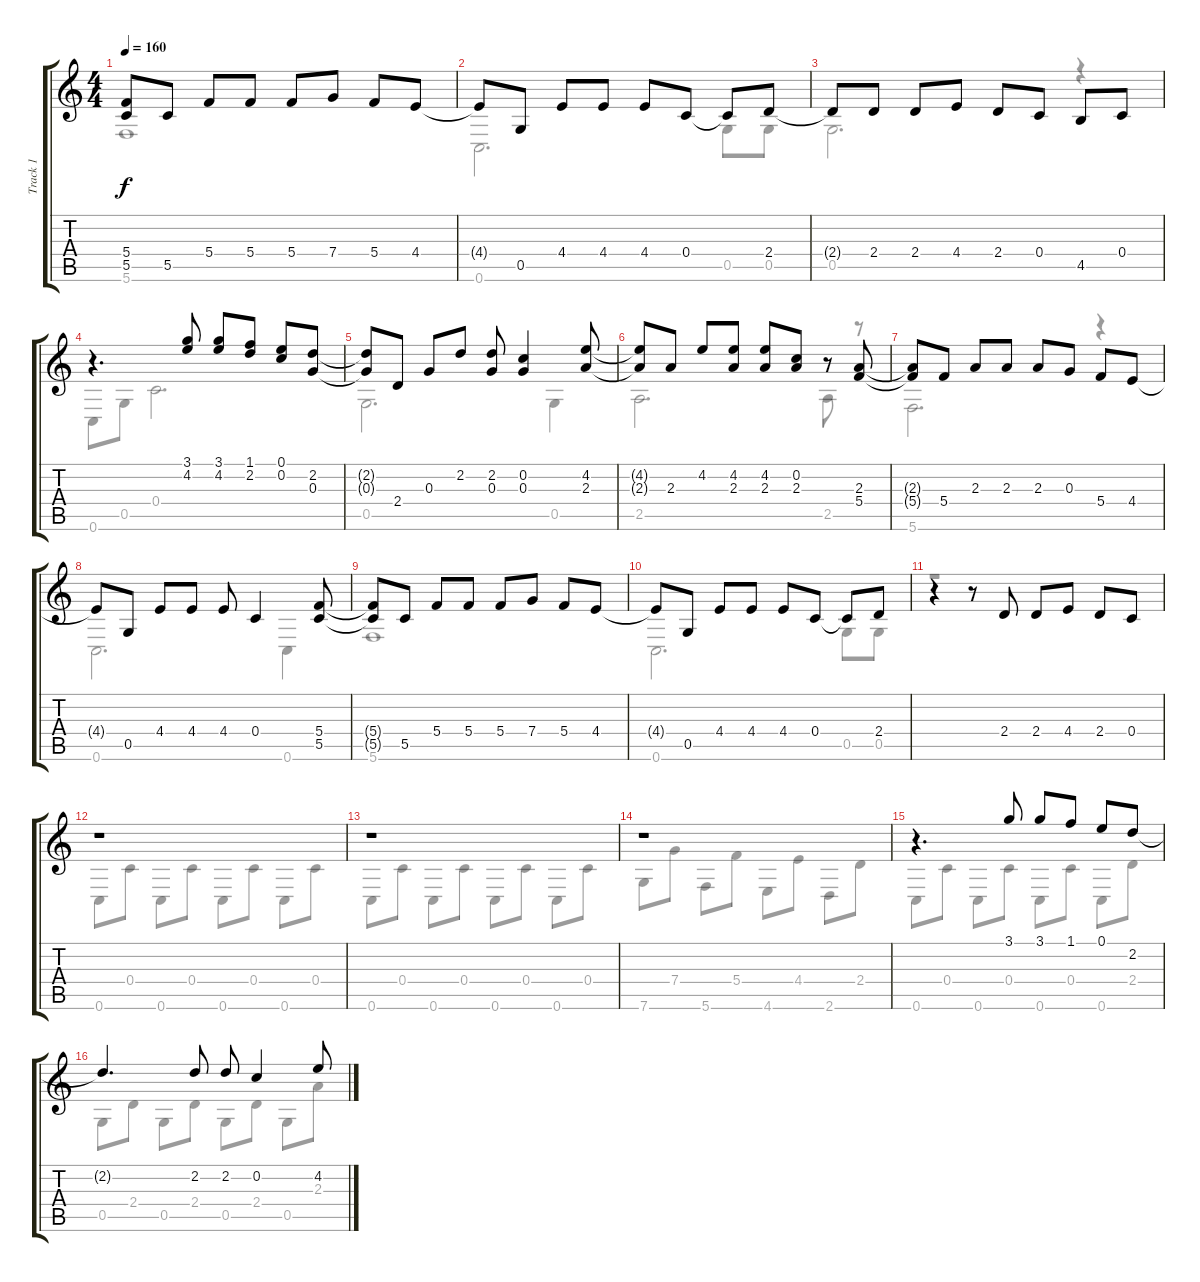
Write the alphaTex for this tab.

\track ("Track 1" "Track 1") {instrument acousticguitarsteel}
\staff {score tabs}
\tuning (E4 C4 G3 C3 G2 C2) {hide}
\voice
\ts (4 4)
\tempo 160
\clef g2
\ks c
(5.4{t} 5.5{t}).8{dy f} 5.5.8 5.4.8 5.4.8 5.4.8 7.4.8 5.4.8 4.4.8 |
4.4{t}.8 0.5.8 4.4.8 4.4.8 4.4.8 0.4.8 0.4{t}.8 2.4.8 |
2.4{t}.8 2.4.8 2.4.8 4.4.8 2.4.8 0.4.8 4.5.8 0.4.8 |
r.4{d} (3.1 4.2).8 (3.1 4.2).8 (1.1 2.2).8 (0.1 0.2).8 (2.2 0.3).8 |
(2.2{t} 0.3{t}).8 2.4.8 0.3.8 2.2.8 (2.2 0.3).8 (0.2 0.3).4 (4.2 2.3).8 |
(4.2{t} 2.3{t}).8 2.3.8 4.2.8 (4.2 2.3).8 (4.2 2.3).8 (0.2 2.3).8 r.8 (2.3 5.4).8 |
(2.3{t} 5.4{t}).8 5.4.8 2.3.8 2.3.8 2.3.8 0.3.8 5.4.8 4.4.8 |
4.4{t}.8 0.5.8 4.4.8 4.4.8 4.4.8 0.4.4 (5.4 5.5).8 |
(5.4{t} 5.5{t}).8 5.5.8 5.4.8 5.4.8 5.4.8 7.4.8 5.4.8 4.4.8 |
4.4{t}.8 0.5.8 4.4.8 4.4.8 4.4.8 0.4.8 0.4{t}.8 2.4.8 |
r.4 r.8 2.4.8 2.4.8 4.4.8 2.4.8 0.4.8 |
r.1 |
r.1 |
r.1 |
r.4{d} 3.1.8 3.1.8 1.1.8 0.1.8 2.2.8 |
2.2{t}.4{d} 2.2.8 2.2.8 0.2.4 4.2.8
\voice
\clef g2
\ottava regular
\simile none
\ks c
5.6.1{dy f} |
0.6.2{d} 0.5.8 0.5.8 |
0.5.2{d} r.4 |
0.6.8 0.5.8 0.4.2{d} |
0.5.2{d} 0.5.4 |
2.5.2{d} 2.5.8 r.8 |
5.6.2{d} r.4 |
0.6.2{d} 0.6.4 |
5.6.1 |
0.6.2{d} 0.5.8 0.5.8 |
r.1 |
0.6.8 0.4.8 0.6.8 0.4.8 0.6.8 0.4.8 0.6.8 0.4.8 |
0.6.8 0.4.8 0.6.8 0.4.8 0.6.8 0.4.8 0.6.8 0.4.8 |
7.6.8 7.4.8 5.6.8 5.4.8 4.6.8 4.4.8 2.6.8 2.4.8 |
0.6.8 0.4.8 0.6.8 0.4.8 0.6.8 0.4.8 0.6.8 2.4.8 |
0.5.8 2.4.8 0.5.8 2.4.8 0.5.8 2.4.8 0.5.8 2.3.8
